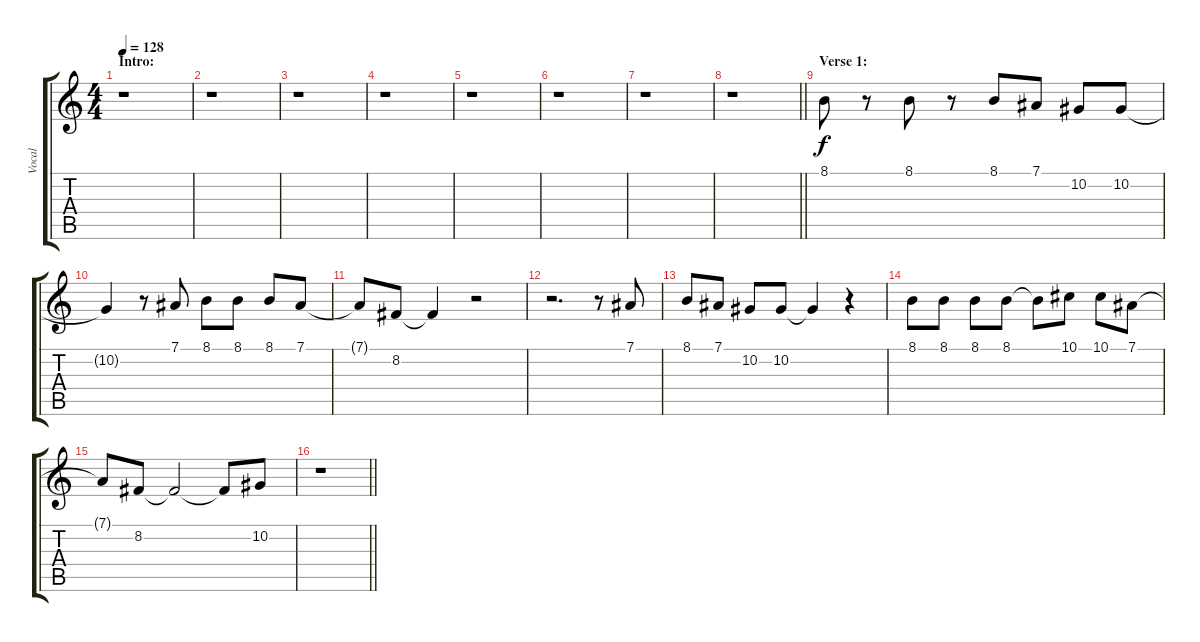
\track ("Vocal" "Vocal") {instrument oboe}
\staff {score tabs}
\tuning (Eb4 Bb3 Gb3 Db3 Ab2 Eb2) {hide}
\ts (4 4)
\section ("" "Intro:")
\tempo 128
\clef g2
\ks c
r.1{dy f instrument oboe} |
r.1 |
r.1 |
r.1 |
r.1 |
r.1 |
r.1 |
\barLineRight lightlight
r.1 |
\section ("" "Verse 1:")
8.1.8 r.8 8.1.8 r.8 8.1.8 7.1.8 10.2.8 10.2.8 |
10.2{t}.4 r.8 7.1.8 8.1.8 8.1.8 8.1.8 7.1.8 |
7.1{t}.8 8.2.8 8.2{t}.4 r.2 |
r.2{d} r.8 7.1.8 |
8.1.8 7.1.8 10.2.8 10.2.8 10.2{t}.4 r.4 |
8.1.8 8.1.8 8.1.8 8.1.8 8.1{t}.8 10.1.8 10.1.8 7.1.8 |
7.1{t}.8 8.2.8 8.2{t}.2 8.2{t}.8 10.2.8 |
\barLineRight lightlight
r.1
